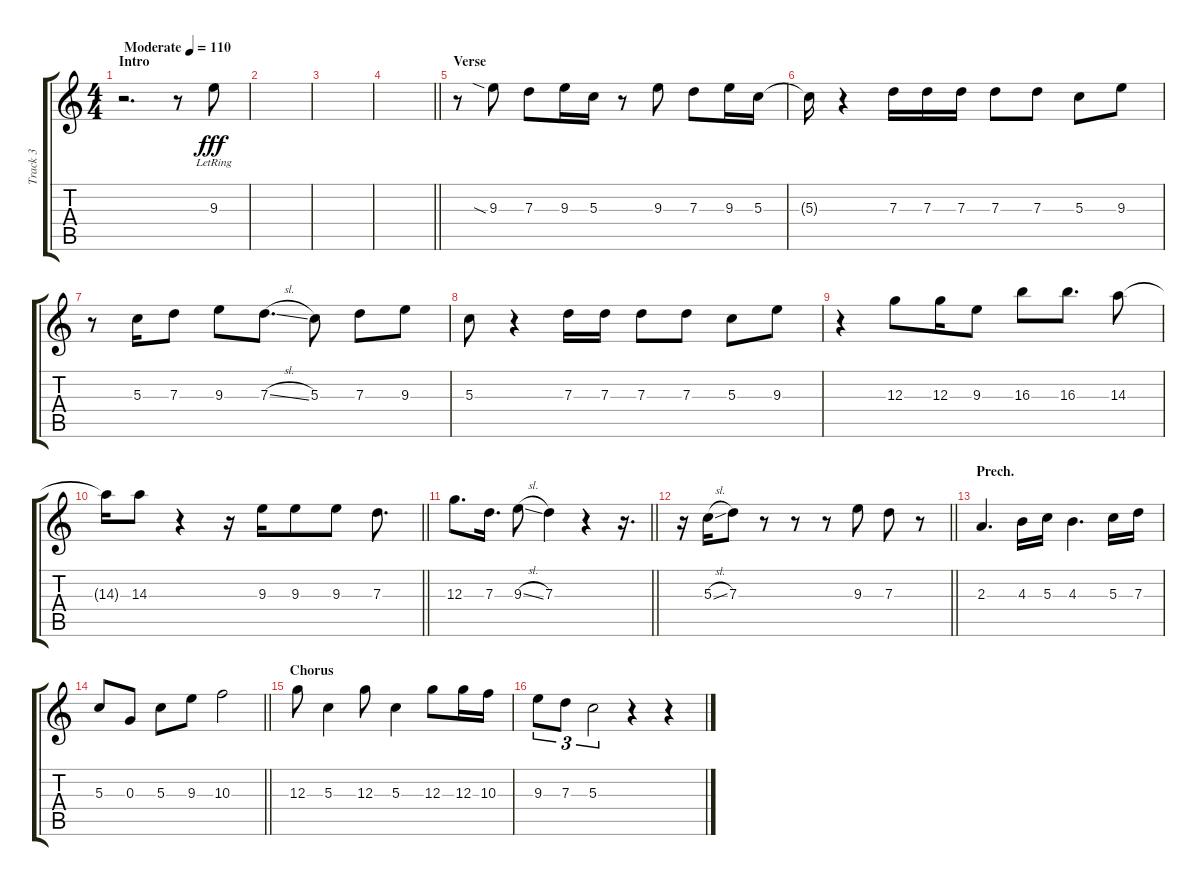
\track ("Track 3" "Track 3") {instrument electricguitarclean}
\staff {score tabs}
\tuning (E4 B3 G3 D3 A2 E2) {hide}
\ts (4 4)
\section ("" "Intro")
\tempo (110 "Moderate")
\clef g2
\ks c
r.2{d dy fff instrument electricguitarclean} r.8 9.3{lr}.8 |
|
|
\barLineRight lightlight
|
\section ("" "Verse")
r.8 9.3{sia}.8 7.3.8 9.3.16 5.3.16 r.8 9.3.8 7.3.8 9.3.16 5.3.16 |
5.3{t}.16 r.4 7.3.16 7.3.16 7.3.16 7.3.8 7.3.8 5.3.8 9.3.8 |
r.8 5.3.16 7.3.8 9.3.8 7.3{sl}.8{d} 5.3.8 7.3.8 9.3.8 |
5.3.8 r.4 7.3.16 7.3.16 7.3.8 7.3.8 5.3.8 9.3.8 |
r.4 12.3.8 12.3.16 9.3.8 16.3.8 16.3.8{d} 14.3.8 |
\barLineRight lightlight
14.3{t}.16 14.3.8 r.4 r.16 9.3.16 9.3.8 9.3.8 7.3.8{d} |
\barLineRight lightlight
12.3.8{d} 7.3.16{d} 9.3{sl}.8 7.3.4 r.4 r.16{d} |
\barLineRight lightlight
r.16 5.3{sl}.16 7.3.8 r.8 r.8 r.8 9.3.8 7.3.8 r.8 |
\section ("" "Prech.")
2.3.4{d} 4.3.16 5.3.16 4.3.4{d} 5.3.16 7.3.16 |
\barLineRight lightlight
5.3.8 0.3.8 5.3.8 9.3.8 10.3.2 |
\section ("" "Chorus")
12.3.8 5.3.4 12.3.8 5.3.4 12.3.8 12.3.16 10.3.16 |
9.3.8{tu (3 2)} 7.3.8{tu (3 2)} 5.3.2{tu (3 2)} r.4 r.4
